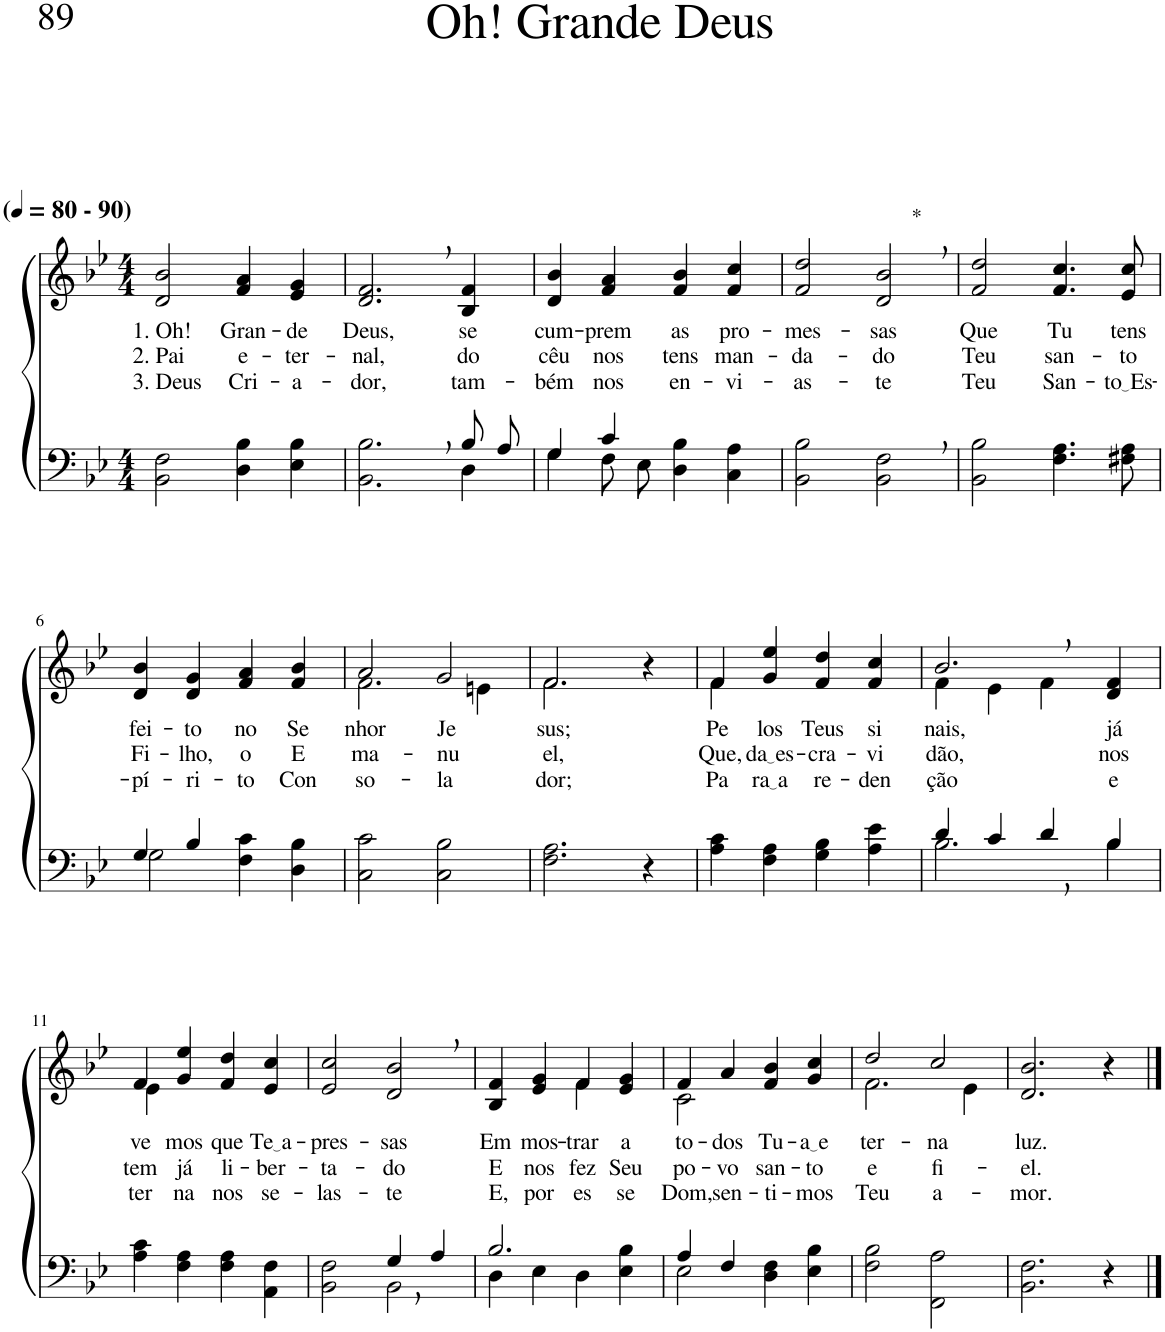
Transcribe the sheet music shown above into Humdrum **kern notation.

**kern	**kern	**text	**text	**text
*part2	*part1	*part1	*part1	*part1
*staff2	*staff1	*staff1	*staff1	*staff1
*I"Parte III e IV	*I"Parte I e II	*	*	*
*clefF4	*clefG2	*	*	*
*k[b-e-]	*k[b-e-]	*	*	*
*M4/4	*M4/4	*	*	*
*MM80	*MM80	*	*	*
=1	=1	=1	=1	=1
!	!LO:TX:a:B:t=(	!	!	!
!	!LO:TX:a:B:t=- 90)	!	!	!
!	!	!LO:LY:b	!LO:LY:b	!LO:LY:b
2BB-\ 2F\	2d/ 2b-/	1. Oh!	2. Pai	3. Deus
!	!	!LO:LY:b	!LO:LY:b	!LO:LY:b
4D\ 4B-\	4f/ 4a/	Gran-	e-	Cri-
!	!	!LO:LY:b	!LO:LY:b	!LO:LY:b
4E-\ 4B-\	4e-/ 4g/	-de	-ter-	-a-
=2	=2	=2	=2	=2
*^	*	*	*	*
!	!	!	!LO:LY:b	!LO:LY:b	!LO:LY:b
2.ryy	2.BB-\ 2.B-\	2.d/, 2.f/,	Deus,	-nal,	-dor,
!	!	!	!LO:LY:b	!LO:LY:b	!LO:LY:b
8B-/L	4D\	4B-/ 4f/	se	do	tam-
8A/J	.	.	.	.	.
=3	=3	=3	=3	=3	=3
!	!	!	!LO:LY:b	!LO:LY:b	!LO:LY:b
4G/	4G\	4d/ 4b-/	cum-	cêu	-bém
!	!	!	!LO:LY:b	!LO:LY:b	!LO:LY:b
4c/	8F\L	4f/ 4a/	-prem	nos	nos
.	8E-\J	.	.	.	.
!	!	!	!LO:LY:b	!LO:LY:b	!LO:LY:b
2ryy	4D\ 4B-\	4f/ 4b-/	as	tens	en-
!	!	!	!LO:LY:b	!LO:LY:b	!LO:LY:b
.	4C\ 4A\	4f/ 4cc/	pro-	man-	-vi-
=4	=4	=4	=4	=4	=4
!	!	!	!LO:LY:b	!LO:LY:b	!LO:LY:b
*v	*v	*	*	*	*
2BB-\ 2B-\	2f/ 2dd/	-mes-	-da-	-as-
!	!LO:TX:a:t=*	!	!	!
!	!	!LO:LY:b	!LO:LY:b	!LO:LY:b
2BB-\, 2F\,	2d/, 2b-/,	-sas	-do	-te
=5	=5	=5	=5	=5
!	!	!LO:LY:b	!LO:LY:b	!LO:LY:b
2BB-\ 2B-\	2f/ 2dd/	Que	Teu	Teu
!	!	!LO:LY:b	!LO:LY:b	!LO:LY:b
4.F\ 4.A\	4.f/ 4.cc/	Tu	san-	San-
!	!	!LO:LY:b	!LO:LY:b	!LO:LY:b
8F#X\ 8A\	8e-/ 8cc/	tens	-to	to Es
!!LO:LB:g=z
=6	=6	=6	=6	=6
*^	*	*	*	*
!	!	!	!LO:LY:b	!LO:LY:b	!LO:LY:b
2G\	4G/	4d/ 4b-/	fei-	Fi-	-pí-
!	!	!	!LO:LY:b	!LO:LY:b	!LO:LY:b
.	4B-/	4d/ 4g/	-to	-lho,	-ri-
!	!	!	!LO:LY:b	!LO:LY:b	!LO:LY:b
4F\ 4c\	2ryy	4f/ 4a/	no	o	-to
!	!	!	!LO:LY:b	!LO:LY:b	!LO:LY:b
4D\ 4B-\	.	4f/ 4b-/	Se-	E-	Con-
*v	*v	*	*	*	*
=7	=7	=7	=7	=7
*	*^	*	*	*
!	!	!	!LO:LY:b	!LO:LY:b	!LO:LY:b
2C\ 2c\	2a/	2.f\	-nhor	-ma-	-so-
!	!	!	!LO:LY:b	!LO:LY:b	!LO:LY:b
2C\ 2B-\	2g/	.	Je-	-nu-	-la-
.	.	4en\	.	.	.
=8	=8	=8	=8	=8	=8
!	!	!	!LO:LY:b	!LO:LY:b	!LO:LY:b
2.F\ 2.A\	2.f/	2.f\	-sus;	-el,	-dor;
4r	4r	4ryy	.	.	.
=9	=9	=9	=9	=9	=9
!	!	!	!LO:LY:b	!LO:LY:b	!LO:LY:b
4A\ 4c\	4f/	4f\	Pe-	Que,	Pa-
!	!	!	!LO:LY:b	!LO:LY:b	!LO:LY:b
4F\ 4A\	4g/ 4ee-/	2.ryy	-los	da es	ra a
!	!	!	!LO:LY:b	!LO:LY:b	!LO:LY:b
4G\ 4B-\	4f/ 4dd/	.	Teus	-cra-	re-
!	!	!	!LO:LY:b	!LO:LY:b	!LO:LY:b
4A\ 4e-\	4f/ 4cc/	.	si-	-vi-	-den-
=10	=10	=10	=10	=10	=10
*^	*	*	*	*	*
!	!	!	!	!LO:LY:b	!LO:LY:b	!LO:LY:b
4d/	2.B-\	2.b-,/	4f\	-nais,	-dão,	-ção
4c/	.	.	4e-\	.	.	.
4d,/	.	.	4f\	.	.	.
!	!	!	!	!LO:LY:b	!LO:LY:b	!LO:LY:b
4B-/	4B-\	4d/ 4f/	4ryy	já	nos	e-
!!LO:LB:g=z	!!
=11	=11	=11	=11	=11	=11	=11
!	!	!	!	!LO:LY:b	!LO:LY:b	!LO:LY:b
*v	*v	*	*	*	*	*
4A\ 4c\	4f/	4e-\	ve-	tem	-ter-
!	!	!	!LO:LY:b	!LO:LY:b	!LO:LY:b
4F\ 4A\	4g/ 4ee-/	2.ryy	-mos	já	-na
!	!	!	!LO:LY:b	!LO:LY:b	!LO:LY:b
4F\ 4A\	4f/ 4dd/	.	que	li-	nos
!	!	!	!LO:LY:b	!LO:LY:b	!LO:LY:b
4AA\ 4F\	4e-/ 4cc/	.	Te a	-ber-	se-
*	*v	*v	*	*	*
=12	=12	=12	=12	=12
*^	*	*	*	*
!	!	!	!LO:LY:b	!LO:LY:b	!LO:LY:b
2ryy	2BB-\ 2F\	2e-/ 2cc/	-pres-	-ta-	-las-
!	!	!	!LO:LY:b	!LO:LY:b	!LO:LY:b
4G,/	2BB-\	2d/, 2b-/,	-sas	-do	-te
4A/	.	.	.	.	.
=13	=13	=13	=13	=13	=13
*	*	*^	*	*	*
!	!	!	!	!LO:LY:b	!LO:LY:b	!LO:LY:b
2.B-/	4D\	2ryy	4B-/ 4f/	Em	E	E,
!	!	!	!	!LO:LY:b	!LO:LY:b	!LO:LY:b
.	4E-\	.	4e-/ 4g/	mos-	nos	por
!	!	!	!	!	!LO:LY:b	!LO:LY:b
!	!	!	!	!LO:LY:b	!	!
.	4D\	4f\	4f/	-trar	fez	es-
!	!	!	!	!LO:LY:b	!LO:LY:b	!LO:LY:b
4ryy	4E-\ 4B-\	4ryy	4e-/ 4g/	a	Seu	-se
=14	=14	=14	=14	=14	=14	=14
!	!	!	!	!LO:LY:b	!LO:LY:b	!LO:LY:b
4A/	2E-\	4f/	2c\	to-	po-	Dom,
!	!	!	!	!LO:LY:b	!LO:LY:b	!LO:LY:b
4F/	.	4a/	.	-dos	-vo	sen-
!	!	!	!	!LO:LY:b	!LO:LY:b	!LO:LY:b
2ryy	4D\ 4F\	4f/ 4b-/	2ryy	Tu-	san-	-ti-
!	!	!	!	!LO:LY:b	!LO:LY:b	!LO:LY:b
.	4E-\ 4B-\	4g/ 4cc/	.	a e	-to	-mos
=15	=15	=15	=15	=15	=15	=15
!	!	!	!	!LO:LY:b	!LO:LY:b	!LO:LY:b
*v	*v	*	*	*	*	*
2F\ 2B-\	2dd/	2.f\	-ter-	e	Teu
!	!	!	!LO:LY:b	!LO:LY:b	!LO:LY:b
2FF\ 2A\	2cc/	.	-na	fi-	a-
.	.	4e-\	.	.	.
=16	=16	=16	=16	=16	=16
!	!	!	!LO:LY:b	!LO:LY:b	!LO:LY:b
*	*v	*v	*	*	*
2.BB-\ 2.F\	2.d/ 2.b-/	luz.	-el.	-mor.
4r	4r	.	.	.
==	==	==	==	==
*-	*-	*-	*-	*-
